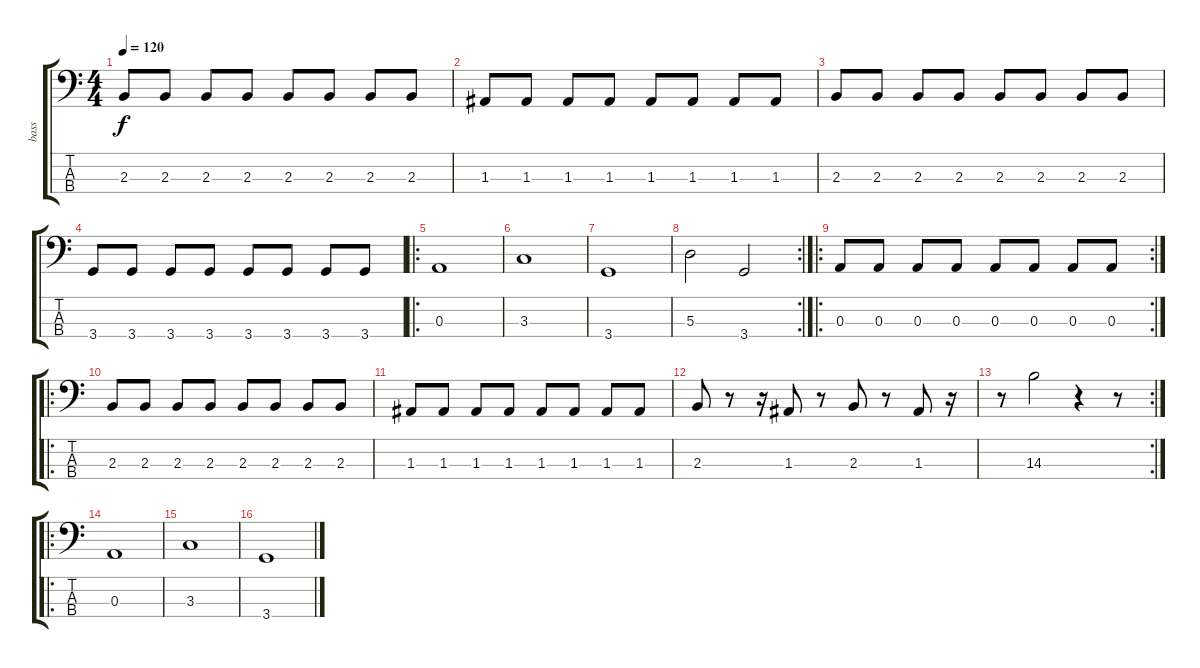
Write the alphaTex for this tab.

\track ("bass" "bass") {instrument electricbassfinger}
\staff {score tabs}
\tuning (G2 D2 A1 E1) {hide}
\ts (4 4)
\tempo 120
\clef f4
\ks c
2.3.8{dy f instrument electricbassfinger} 2.3.8 2.3.8 2.3.8 2.3.8 2.3.8 2.3.8 2.3.8 |
1.3.8 1.3.8 1.3.8 1.3.8 1.3.8 1.3.8 1.3.8 1.3.8 |
2.3.8 2.3.8 2.3.8 2.3.8 2.3.8 2.3.8 2.3.8 2.3.8 |
3.4.8 3.4.8 3.4.8 3.4.8 3.4.8 3.4.8 3.4.8 3.4.8 |
\ro
0.3.1 |
3.3.1 |
3.4.1 |
\rc 2
5.3.2 3.4.2 |
\ro
\rc 2
0.3.8 0.3.8 0.3.8 0.3.8 0.3.8 0.3.8 0.3.8 0.3.8 |
\ro
2.3.8 2.3.8 2.3.8 2.3.8 2.3.8 2.3.8 2.3.8 2.3.8 |
1.3.8 1.3.8 1.3.8 1.3.8 1.3.8 1.3.8 1.3.8 1.3.8 |
2.3.8 r.8 r.16 1.3.8 r.8 2.3.8 r.8 1.3.8 r.16 |
\rc 2
r.8 14.3.2 r.4 r.8 |
\ro
0.3.1 |
3.3.1 |
3.4.1
